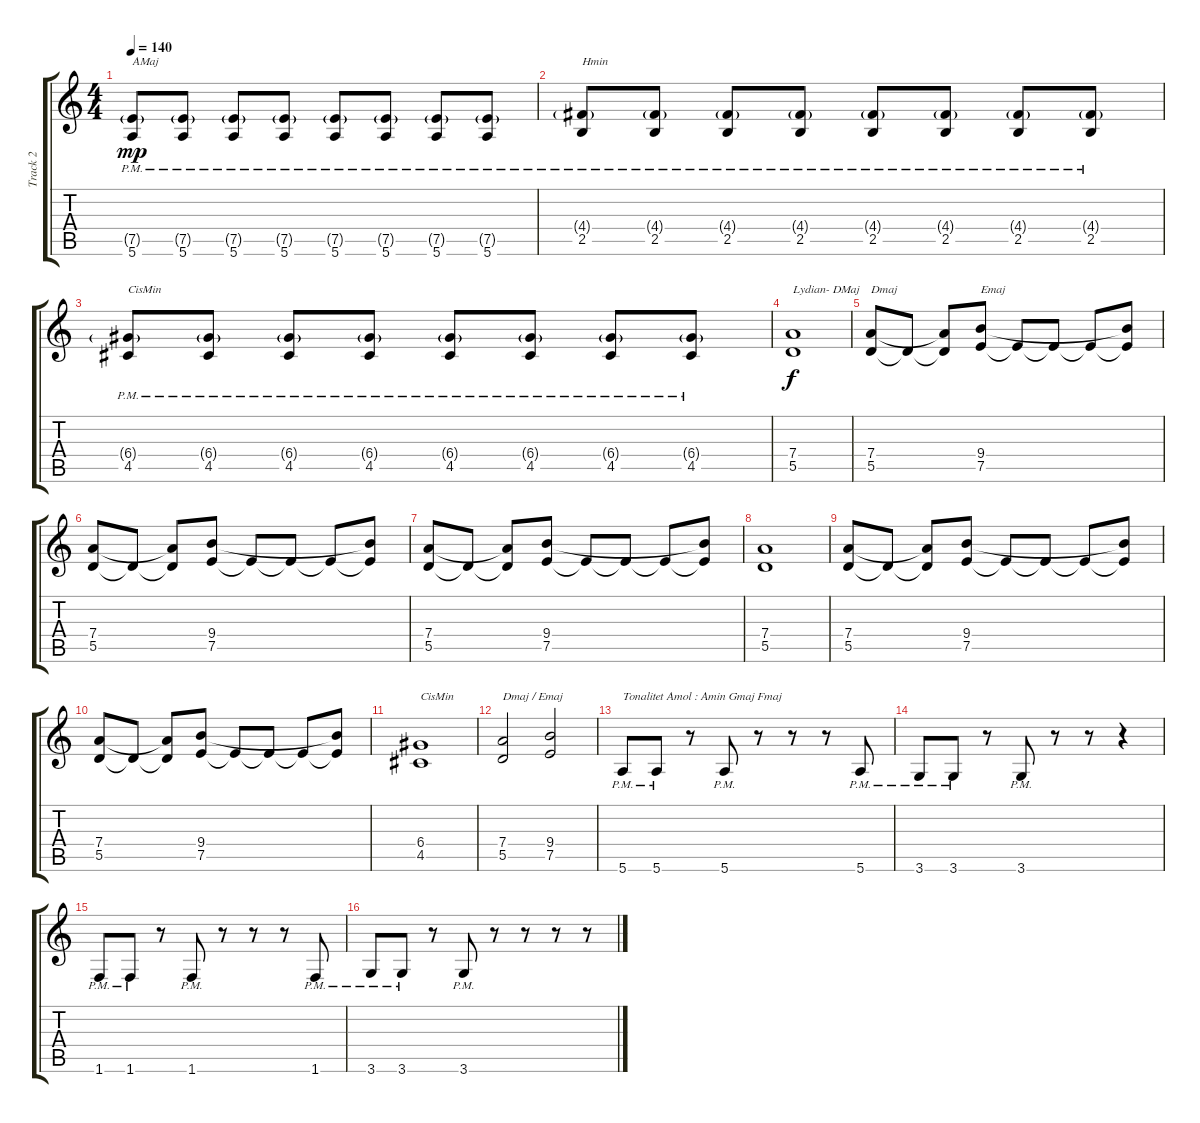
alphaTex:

\track ("Track 2" "Track 2") {instrument distortionguitar}
\staff {score tabs}
\tuning (E4 B3 G3 D3 A2 E2) {hide}
\ts (4 4)
\tempo 140
\clef g2
\ks c
(7.5{g} 5.6{pm}).8{txt "AMaj" dy mp} (7.5{g} 5.6{pm}).8 (7.5{g} 5.6{pm}).8 (7.5{g} 5.6{pm}).8 (7.5{g} 5.6{pm}).8 (7.5{g} 5.6{pm}).8 (7.5{g} 5.6{pm}).8 (7.5{g} 5.6{pm}).8 |
(4.4{g} 2.5{pm}).8{txt "Hmin"} (4.4{g} 2.5{pm}).8 (4.4{g} 2.5{pm}).8 (4.4{g} 2.5{pm}).8 (4.4{g} 2.5{pm}).8 (4.4{g} 2.5{pm}).8 (4.4{g} 2.5{pm}).8 (4.4{g} 2.5{pm}).8 |
(6.4{g} 4.5{pm}).8{txt "CisMin"} (6.4{g} 4.5{pm}).8 (6.4{g} 4.5{pm}).8 (6.4{g} 4.5{pm}).8 (6.4{g} 4.5{pm}).8 (6.4{g} 4.5{pm}).8 (6.4{g} 4.5{pm}).8 (6.4{g} 4.5{pm}).8 |
(7.4 5.5).1{txt "Lydian- DMaj" dy f} |
(7.4 5.5).8{txt "Dmaj"} 5.5{t}.8 (7.4{t} 5.5{t}).8 (9.4 7.5).8{txt "Emaj"} 7.5{t}.8 7.5{t}.8 7.5{t}.8 (9.4{t} 7.5{t}).8 |
(7.4 5.5).8 5.5{t}.8 (7.4{t} 5.5{t}).8 (9.4 7.5).8 7.5{t}.8 7.5{t}.8 7.5{t}.8 (9.4{t} 7.5{t}).8 |
(7.4 5.5).8 5.5{t}.8 (7.4{t} 5.5{t}).8 (9.4 7.5).8 7.5{t}.8 7.5{t}.8 7.5{t}.8 (9.4{t} 7.5{t}).8 |
(7.4 5.5).1 |
(7.4 5.5).8 5.5{t}.8 (7.4{t} 5.5{t}).8 (9.4 7.5).8 7.5{t}.8 7.5{t}.8 7.5{t}.8 (9.4{t} 7.5{t}).8 |
(7.4 5.5).8 5.5{t}.8 (7.4{t} 5.5{t}).8 (9.4 7.5).8 7.5{t}.8 7.5{t}.8 7.5{t}.8 (9.4{t} 7.5{t}).8 |
(6.4 4.5).1{txt "CisMin"} |
(7.4 5.5).2{txt "Dmaj / Emaj"} (9.4 7.5).2 |
5.6{pm}.8{txt "Tonalitet Amol : Amin Gmaj Fmaj"} 5.6{pm}.8 r.8 5.6{pm}.8 r.8 r.8 r.8 5.6{pm}.8 |
3.6{pm}.8 3.6{pm}.8 r.8 3.6{pm}.8 r.8 r.8 r.4 |
1.6{pm}.8 1.6{pm}.8 r.8 1.6{pm}.8 r.8 r.8 r.8 1.6{pm}.8 |
3.6{pm}.8 3.6{pm}.8 r.8 3.6{pm}.8 r.8 r.8 r.8 r.8
